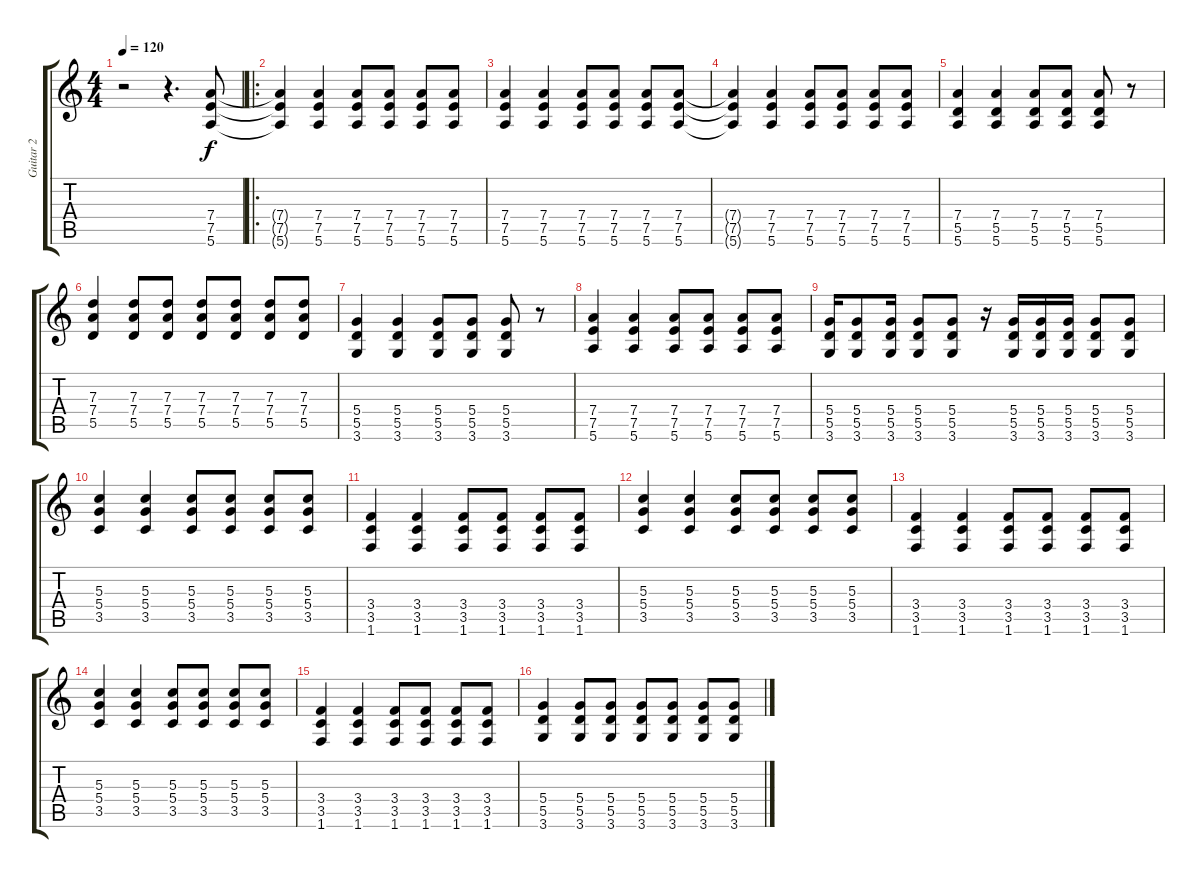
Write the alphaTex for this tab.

\track ("Guitar 2" "Guitar 2") {instrument acousticguitarsteel}
\staff {score tabs}
\tuning (E4 B3 G3 D3 A2 E2) {hide}
\ts (4 4)
\tempo 120
\clef g2
\ks c
r.2{dy f instrument acousticguitarsteel} r.4{d} (7.4 7.5 5.6).8 |
\ro
(7.4{t} 7.5{t} 5.6{t}).4 (7.4 7.5 5.6).4 (7.4 7.5 5.6).8 (7.4 7.5 5.6).8 (7.4 7.5 5.6).8 (7.4 7.5 5.6).8 |
(7.4 7.5 5.6).4 (7.4 7.5 5.6).4 (7.4 7.5 5.6).8 (7.4 7.5 5.6).8 (7.4 7.5 5.6).8 (7.4 7.5 5.6).8 |
(7.4{t} 7.5{t} 5.6{t}).4 (7.4 7.5 5.6).4 (7.4 7.5 5.6).8 (7.4 7.5 5.6).8 (7.4 7.5 5.6).8 (7.4 7.5 5.6).8 |
(7.4 5.5 5.6).4 (7.4 5.5 5.6).4 (7.4 5.5 5.6).8 (7.4 5.5 5.6).8 (7.4 5.5 5.6).8 r.8 |
(7.3 7.4 5.5).4 (7.3 7.4 5.5).8 (7.3 7.4 5.5).8 (7.3 7.4 5.5).8 (7.3 7.4 5.5).8 (7.3 7.4 5.5).8 (7.3 7.4 5.5).8 |
(5.4 5.5 3.6).4 (5.4 5.5 3.6).4 (5.4 5.5 3.6).8 (5.4 5.5 3.6).8 (5.4 5.5 3.6).8 r.8 |
(7.4 7.5 5.6).4 (7.4 7.5 5.6).4 (7.4 7.5 5.6).8 (7.4 7.5 5.6).8 (7.4 7.5 5.6).8 (7.4 7.5 5.6).8 |
(5.4 5.5 3.6).16 (5.4 5.5 3.6).8 (5.4 5.5 3.6).16 (5.4 5.5 3.6).8 (5.4 5.5 3.6).8 r.16 (5.4 5.5 3.6).16 (5.4 5.5 3.6).16 (5.4 5.5 3.6).16 (5.4 5.5 3.6).8 (5.4 5.5 3.6).8 |
(5.3 5.4 3.5).4 (5.3 5.4 3.5).4 (5.3 5.4 3.5).8 (5.3 5.4 3.5).8 (5.3 5.4 3.5).8 (5.3 5.4 3.5).8 |
(3.4 3.5 1.6).4 (3.4 3.5 1.6).4 (3.4 3.5 1.6).8 (3.4 3.5 1.6).8 (3.4 3.5 1.6).8 (3.4 3.5 1.6).8 |
(5.3 5.4 3.5).4 (5.3 5.4 3.5).4 (5.3 5.4 3.5).8 (5.3 5.4 3.5).8 (5.3 5.4 3.5).8 (5.3 5.4 3.5).8 |
(3.4 3.5 1.6).4 (3.4 3.5 1.6).4 (3.4 3.5 1.6).8 (3.4 3.5 1.6).8 (3.4 3.5 1.6).8 (3.4 3.5 1.6).8 |
(5.3 5.4 3.5).4 (5.3 5.4 3.5).4 (5.3 5.4 3.5).8 (5.3 5.4 3.5).8 (5.3 5.4 3.5).8 (5.3 5.4 3.5).8 |
(3.4 3.5 1.6).4 (3.4 3.5 1.6).4 (3.4 3.5 1.6).8 (3.4 3.5 1.6).8 (3.4 3.5 1.6).8 (3.4 3.5 1.6).8 |
(5.4 5.5 3.6).4 (5.4 5.5 3.6).8 (5.4 5.5 3.6).8 (5.4 5.5 3.6).8 (5.4 5.5 3.6).8 (5.4 5.5 3.6).8 (5.4 5.5 3.6).8
